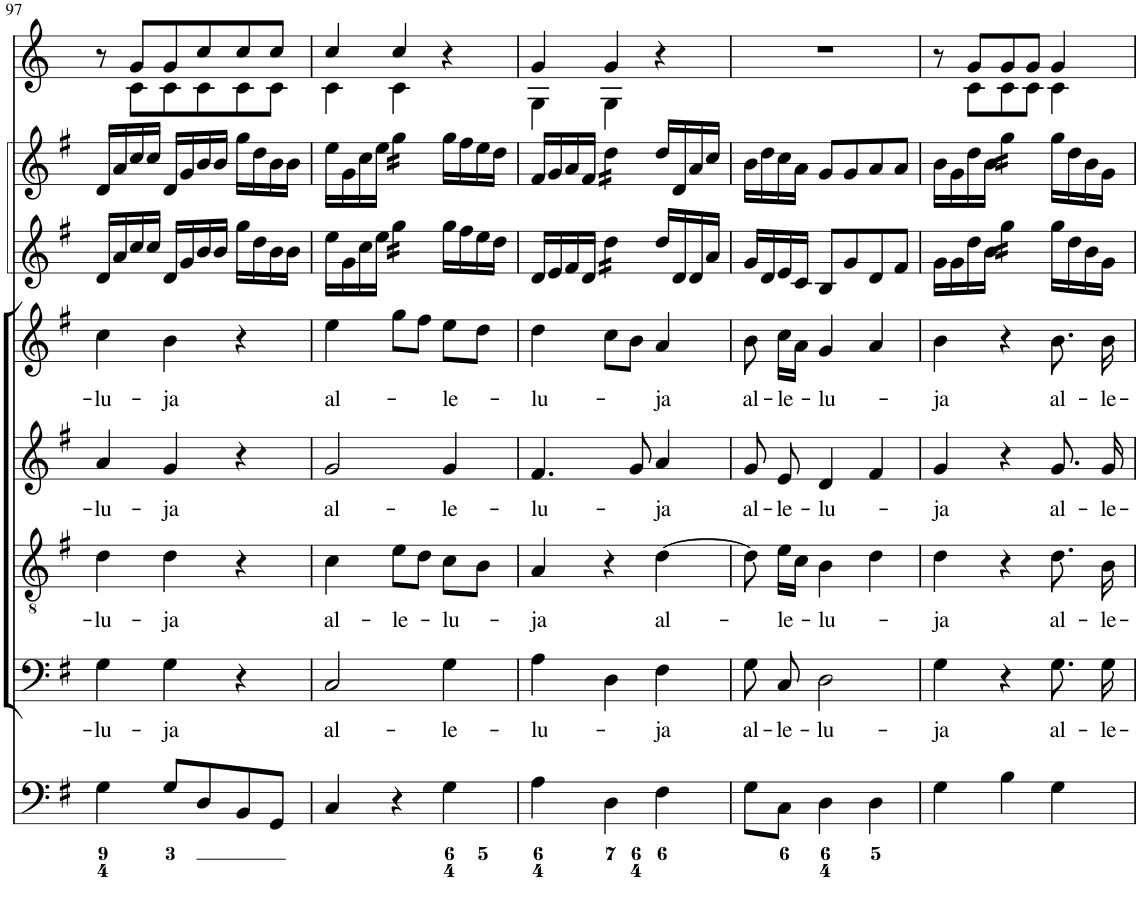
**kern	**kern	**text	**kern	**text	**kern	**text	**kern	**text	**kern	**kern	**kern
*part8	*part7	*part7	*part6	*part6	*part5	*part5	*part4	*part4	*part3	*part2	*part1
*staff8	*staff7	*staff7	*staff6	*staff6	*staff5	*staff5	*staff4	*staff4	*staff3	*staff2	*staff1
*I"Organ	*I"Voice	*	*I"Tenor	*	*I"Alto	*	*I"Voice	*	*I"Violin	*I"Violini	*I"Corni in G
*	*	*	*	*	*	*	*	*	*I'Vln	*I'Vln	*
!!LO:PB:g=z
*clefF4	*clefF4	*	*clefGv2	*	*clefG2	*	*clefG2	*	*clefG2	*clefG2	*clefG2
*	*	*	*	*	*	*	*	*	*	*	*Trd3c5
*k[f#]	*k[f#]	*	*k[f#]	*	*k[f#]	*	*k[f#]	*	*k[f#]	*k[f#]	*k[]
*M3/4	*M3/4	*	*M3/4	*	*M3/4	*	*M3/4	*	*M3/4	*M3/4	*M3/4
=97	=97	=97	=97	=97	=97	=97	=97	=97	=97	=97	=97
!	!	!LO:LY:b	!	!LO:LY:b	!	!LO:LY:b	!	!LO:LY:b	!	!	!
*	*	*	*	*	*	*	*	*	*	*	*^
4G\	4G\	-lu-	4d\	-lu-	4a/	-lu-	4cc\	-lu-	16d/LL	16d/LL	8r	8ryy
.	.	.	.	.	.	.	.	.	16a/	16a/	.	.
.	.	.	.	.	.	.	.	.	16cc/	16cc/	8g/L	8c\L
.	.	.	.	.	.	.	.	.	16cc/JJ	16cc/JJ	.	.
!	!	!LO:LY:b	!	!LO:LY:b	!	!LO:LY:b	!	!LO:LY:b	!	!	!	!
8G/L	4G\	-ja	4d\	-ja	4g/	-ja	4b\	-ja	16d/LL	16d/LL	8g/	8c\
.	.	.	.	.	.	.	.	.	16g/	16g/	.	.
8D/	.	.	.	.	.	.	.	.	16b/	16b/	8cc/	8c\
.	.	.	.	.	.	.	.	.	16b/JJ	16b/JJ	.	.
8BB/	4r	.	4r	.	4r	.	4r	.	16gg\LL	16gg\LL	8cc/	8c\
.	.	.	.	.	.	.	.	.	16dd\	16dd\	.	.
8GG/J	.	.	.	.	.	.	.	.	16b\	16b\	8cc/J	8c\J
.	.	.	.	.	.	.	.	.	16b\JJ	16b\JJ	.	.
=98	=98	=98	=98	=98	=98	=98	=98	=98	=98	=98	=98	=98
!	!	!LO:LY:b	!	!LO:LY:b	!	!LO:LY:b	!	!LO:LY:b	!	!	!	!
4C/	2C/	al-	4c\	al-	2g/	al-	4ee\	al-	16ee\LL	16ee\LL	4cc/	4c\
.	.	.	.	.	.	.	.	.	16g\	16g\	.	.
.	.	.	.	.	.	.	.	.	16cc\	16cc\	.	.
.	.	.	.	.	.	.	.	.	16ee\JJ	16ee\JJ	.	.
!	!	!	!	!LO:LY:b	!	!	!	!	!	!	!	!
*	*	*	*	*	*	*	*	*	*tremolo	*	*	*
*	*	*	*	*	*	*	*	*	*	*tremolo	*	*
4r	.	.	8e\L	-le-	.	.	8gg\L	.	16gg\LL	16gg\LL	4cc/	4c\
.	.	.	.	.	.	.	.	.	16gg\	16gg\	.	.
.	.	.	8d\J	.	.	.	8ff#\J	.	16gg\	16gg\	.	.
.	.	.	.	.	.	.	.	.	16gg\JJ	16gg\JJ	.	.
*	*	*	*	*	*	*	*	*	*	*Xtremolo	*	*
*	*	*	*	*	*	*	*	*	*Xtremolo	*	*	*
!	!	!LO:LY:b	!	!LO:LY:b	!	!LO:LY:b	!	!LO:LY:b	!	!	!	!
4G\	4G\	-le-	8c\L	-lu-	4g/	-le-	8ee\L	-le-	16gg\LL	16gg\LL	4r	4ryy
.	.	.	.	.	.	.	.	.	16ff#\	16ff#\	.	.
.	.	.	8B\J	.	.	.	8dd\J	.	16ee\	16ee\	.	.
.	.	.	.	.	.	.	.	.	16dd\JJ	16dd\JJ	.	.
=99	=99	=99	=99	=99	=99	=99	=99	=99	=99	=99	=99	=99
!	!	!LO:LY:b	!	!LO:LY:b	!	!LO:LY:b	!	!LO:LY:b	!	!	!	!
4A\	4A\	-lu-	4A/	-ja	4.f#/	-lu-	4dd\	-lu-	16d/LL	16f#/LL	4g/	4G\
.	.	.	.	.	.	.	.	.	16e/	16g/	.	.
.	.	.	.	.	.	.	.	.	16f#/	16a/	.	.
.	.	.	.	.	.	.	.	.	16d/JJ	16f#/JJ	.	.
*	*	*	*	*	*	*	*	*	*tremolo	*	*	*
*	*	*	*	*	*	*	*	*	*	*tremolo	*	*
4D\	4D\	.	4r	.	.	.	8cc\L	.	16dd\LL	16dd\LL	4g/	4G\
.	.	.	.	.	.	.	.	.	16dd\	16dd\	.	.
.	.	.	.	.	8g/	.	8b\J	.	16dd\	16dd\	.	.
.	.	.	.	.	.	.	.	.	16dd\JJ	16dd\JJ	.	.
*	*	*	*	*	*	*	*	*	*	*Xtremolo	*	*
*	*	*	*	*	*	*	*	*	*Xtremolo	*	*	*
!	!	!LO:LY:b	!	!LO:LY:b	!	!LO:LY:b	!	!LO:LY:b	!	!	!	!
4F#\	4F#\	-ja	[4d\	al-	4a/	-ja	4a/	-ja	16dd/LL	16dd/LL	4r	4ryy
.	.	.	.	.	.	.	.	.	16d/	16d/	.	.
.	.	.	.	.	.	.	.	.	16d/	16a/	.	.
.	.	.	.	.	.	.	.	.	16a/JJ	16cc/JJ	.	.
*	*	*	*	*	*	*	*	*	*	*	*v	*v
=100	=100	=100	=100	=100	=100	=100	=100	=100	=100	=100	=100
!	!	!LO:LY:b	!	!	!	!LO:LY:b	!	!LO:LY:b	!	!	!
8G\L	8G\L	al-	8d\]	.	8g/L	al-	8b\	al-	16g/LL	16b\LL	2.r
.	.	.	.	.	.	.	.	.	16d/	16dd\	.
!	!	!LO:LY:b	!	!LO:LY:b	!	!LO:LY:b	!	!LO:LY:b	!	!	!
8C\J	8C\J	-le-	16e\LL	-le-	8e/J	-le-	16cc\LL	-le-	16e/	16cc\	.
.	.	.	16c\JJ	.	.	.	16a\JJ	.	16c/JJ	16a\JJ	.
!	!	!LO:LY:b	!	!LO:LY:b	!	!LO:LY:b	!	!LO:LY:b	!	!	!
4D\	2D\	-lu-	4B\	-lu-	4d/	-lu-	4g/	-lu-	8B/L	8g/L	.
.	.	.	.	.	.	.	.	.	8g/	8g/	.
4D\	.	.	4d\	.	4f#/	.	4a/	.	8d/	8a/	.
.	.	.	.	.	.	.	.	.	8f#/J	8a/J	.
=101	=101	=101	=101	=101	=101	=101	=101	=101	=101	=101	=101
!	!	!LO:LY:b	!	!LO:LY:b	!	!LO:LY:b	!	!LO:LY:b	!	!	!
*	*	*	*	*	*	*	*	*	*	*	*^
4G\	4G\	-ja	4d\	-ja	4g/	-ja	4b\	-ja	16g\LL	16b\LL	8r	8ryy
.	.	.	.	.	.	.	.	.	16g\	16g\	.	.
.	.	.	.	.	.	.	.	.	16dd\	16dd\	8g/L	8c\L
.	.	.	.	.	.	.	.	.	16b\JJ	16b\JJ	.	.
*	*	*	*	*	*	*	*	*	*tremolo	*	*	*
*	*	*	*	*	*	*	*	*	*	*tremolo	*	*
4B\	4r	.	4r	.	4r	.	4r	.	16gg\LL	16gg\LL	8g/	8c\
.	.	.	.	.	.	.	.	.	16gg\	16gg\	.	.
.	.	.	.	.	.	.	.	.	16gg\	16gg\	8g/J	8c\J
.	.	.	.	.	.	.	.	.	16gg\JJ	16gg\JJ	.	.
*	*	*	*	*	*	*	*	*	*	*Xtremolo	*	*
*	*	*	*	*	*	*	*	*	*Xtremolo	*	*	*
!	!	!LO:LY:b	!	!LO:LY:b	!	!LO:LY:b	!	!LO:LY:b	!	!	!	!
4G\	8.G\L	al-	8.d\	al-	8.g/L	al-	8.b\	al-	16gg\LL	16gg\LL	4g/	4c\
.	.	.	.	.	.	.	.	.	16dd\	16dd\	.	.
.	.	.	.	.	.	.	.	.	16b\	16b\	.	.
!	!	!LO:LY:b	!	!LO:LY:b	!	!LO:LY:b	!	!LO:LY:b	!	!	!	!
.	16G\Jk	-le-	16B\	-le-	16g/Jk	-le-	16b\	-le-	16g\JJ	16g\JJ	.	.
*	*	*	*	*	*	*	*	*	*	*	*v	*v
=	=	=	=	=	=	=	=	=	=	=	=
*-	*-	*-	*-	*-	*-	*-	*-	*-	*-	*-	*-
